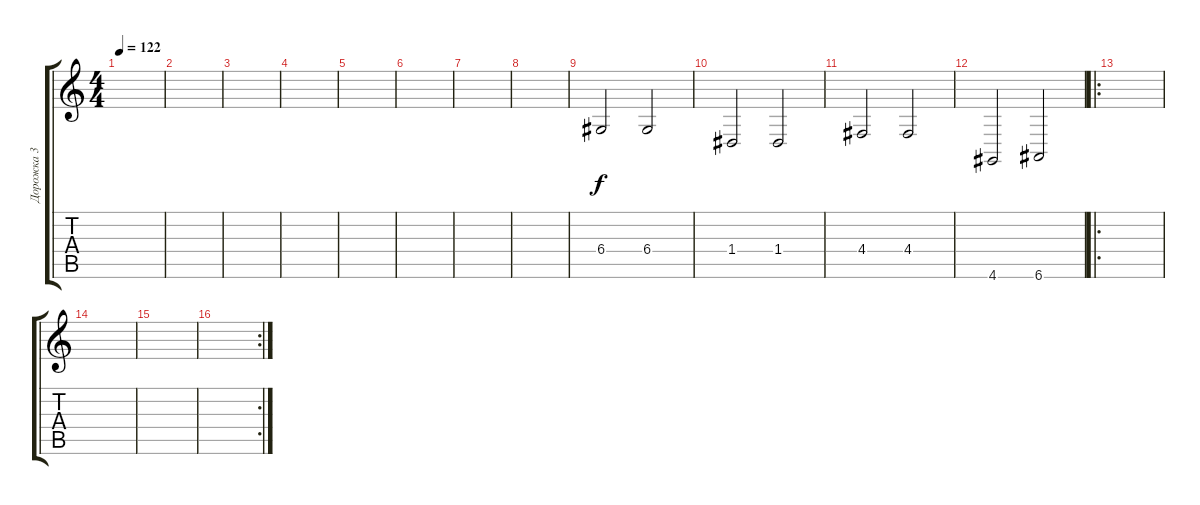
\track ("Дорожка 3" "Дорожка 3") {instrument acousticgrandpiano}
\staff {score tabs}
\tuning (E4 B3 G3 D3 A2 E2) {hide}
\ts (4 4)
\tempo 122
\clef g2
\ks c
|
|
|
|
|
|
|
|
6.4.2 6.4.2 |
1.4.2 1.4.2 |
4.4.2 4.4.2 |
4.6.2 6.6.2 |
\ro
|
|
|
\rc 2
